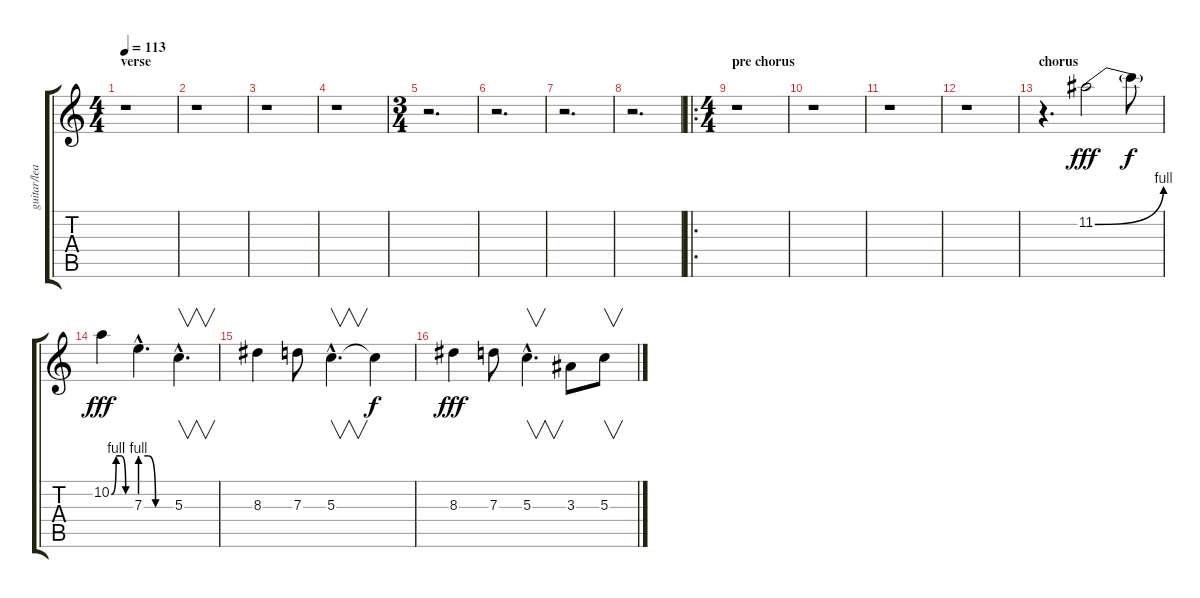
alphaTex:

\track ("guitar/lead" "guitar/lea") {instrument distortionguitar}
\staff {score tabs}
\tuning (E4 B3 G3 D3 A2 E2) {hide}
\ts (4 4)
\section ("" "verse")
\tempo 113
\clef g2
\ks c
r.1{dy fff} |
r.1 |
r.1 |
r.1 |
\ts (3 4)
r.2{d} |
r.2{d} |
r.2{d} |
r.2{d} |
\ro
\ts (4 4)
\section ("" "pre chorus")
r.1 |
r.1 |
r.1 |
r.1 |
\section ("" "chorus")
r.4{d} 11.2{be (bend 0 0 60 4)}.2 11.2{t}.8{dy f} |
10.2{be (custom 0 0 15 4 30 4 45 0 60 0)}.4{dy fff} 7.3{be (custom 0 4 15 4 30 0 60 0) hac}.4{d} 5.3{hac}.4{v d} |
8.3.4 7.3.8 5.3{hac}.4{v d} 5.3{t}.4{dy f} |
8.3.4{dy fff} 7.3.8 5.3{hac}.4{v d} 3.3.8 5.3.8{v}
